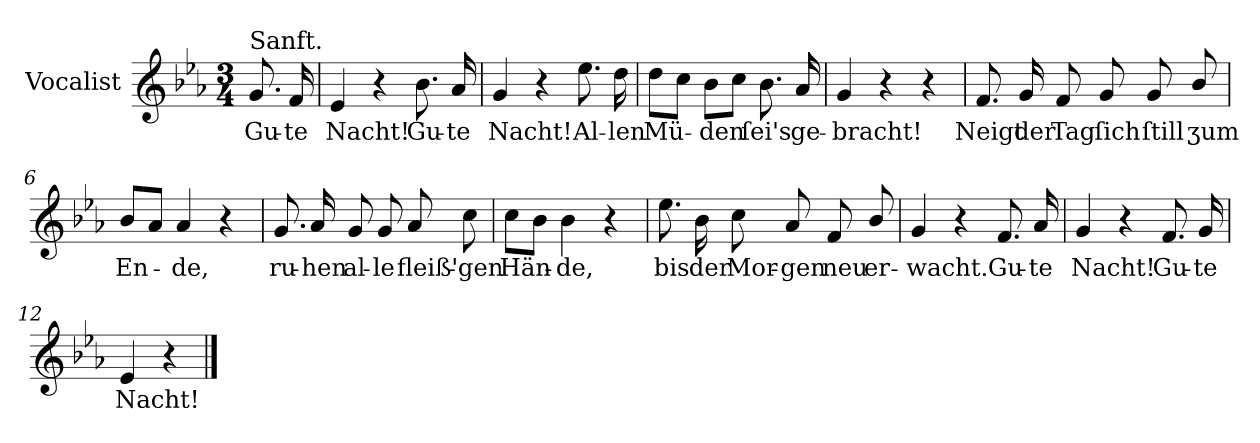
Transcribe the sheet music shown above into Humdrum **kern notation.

**kern	**text
*part1	*part1
*staff1	*staff1
*I"Vocalist	*
*clefG2	*
*k[b-e-a-]	*
*E-:	*
*M3/4	*
=	=
!LO:TX:a:t=Sanft.	!
8.g	Gu-
16f	-te
=1	=1
4e-	Nacht!
4r	.
8.b-	Gu-
16a-	-te
=2	=2
4g	Nacht!
4r	.
8.ee-	Al-
16dd	-len
=3	=3
8ddL	Mü-
8ccJ	.
8b-L	-den
8ccJ	.
8.b-	ſei's
16a-	ge-
=4	=4
4g	-bracht!
4r	.
4r	.
=5	=5
8.f	Neigt
16g	der
8f	Tag
8g	ſich
8g	ſtill
8b-/	ʒum
=6	=6
8b-/L	En-
8a-J	.
4a-	-de,
4r	.
=7	=7
8.g	ru-
16a-	-hen
8g	al-
8g	-le
8a-	fleiß'-
8cc	-gen
=8	=8
8ccL	Hän-
8b-J	.
4b-	-de,
4r	.
=9	=9
8.ee-	bis
16b-	der
8cc	Mor-
8a-	-gen
8f	neu
8b-/	er-
=10	=10
4g	-wacht.
4r	.
8.f	Gu-
16a-	-te
=11	=11
4g	Nacht!
4r	.
8.f	Gu-
16g	-te
=12	=12
4e-	Nacht!
4r	.
==	==
*-	*-
